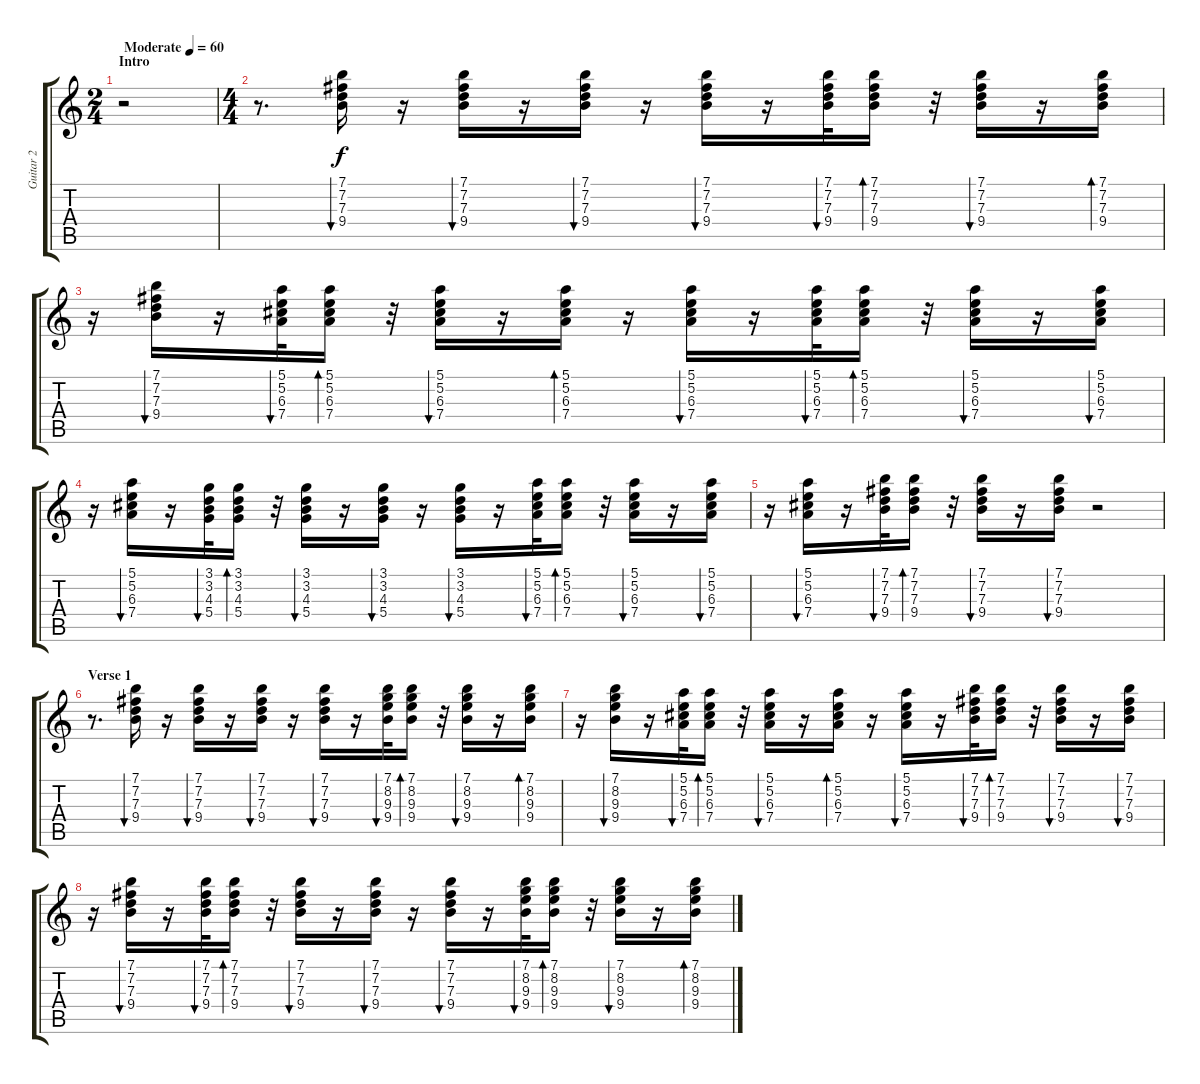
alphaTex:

\track ("Guitar 2" "Guitar 2") {instrument acousticguitarsteel}
\staff {score tabs}
\tuning (E4 B3 G3 D3 A2 E2) {hide}
\ts (2 4)
\section ("" "Intro")
\tempo (60 "Moderate")
\clef g2
\ks c
r.2{dy f instrument acousticguitarsteel} |
\ts (4 4)
r.8{d} (7.1 7.2 7.3 9.4).16{bu 30} r.16 (7.1 7.2 7.3 9.4).16{bu 30} r.16 (7.1 7.2 7.3 9.4).16{bu 30} r.16 (7.1 7.2 7.3 9.4).16{bu 30} r.16 (7.1 7.2 7.3 9.4).32{bu 30} (7.1 7.2 7.3 9.4).16{bd 30} r.32 (7.1 7.2 7.3 9.4).16{bu 30} r.16 (7.1 7.2 7.3 9.4).16{bd 30} |
r.16 (7.1 7.2 7.3 9.4).16{bu 30} r.16 (5.1 5.2 6.3 7.4).32{bu 30} (5.1 5.2 6.3 7.4).16{bd 30} r.32 (5.1 5.2 6.3 7.4).16{bu 30} r.16 (5.1 5.2 6.3 7.4).16{bd 30} r.16 (5.1 5.2 6.3 7.4).16{bu 30} r.16 (5.1 5.2 6.3 7.4).32{bu 30} (5.1 5.2 6.3 7.4).16{bd 60} r.32 (5.1 5.2 6.3 7.4).16{bu 30} r.16 (5.1 5.2 6.3 7.4).16{bu 30} |
r.16 (5.1 5.2 6.3 7.4).16{bu 30} r.16 (3.1 3.2 4.3 5.4).32{bu 30} (3.1 3.2 4.3 5.4).16{bd 30} r.32 (3.1 3.2 4.3 5.4).16{bu 30} r.16 (3.1 3.2 4.3 5.4).16{bu 30} r.16 (3.1 3.2 4.3 5.4).16{bu 30} r.16 (5.1 5.2 6.3 7.4).32{bu 30} (5.1 5.2 6.3 7.4).16{bd 30} r.32 (5.1 5.2 6.3 7.4).16{bu 30} r.16 (5.1 5.2 6.3 7.4).16{bu 30} |
r.16 (5.1 5.2 6.3 7.4).16{bu 30} r.16 (7.1 7.2 7.3 9.4).32{bu 30} (7.1 7.2 7.3 9.4).16{bd 30} r.32 (7.1 7.2 7.3 9.4).16{bu 30} r.16 (7.1 7.2 7.3 9.4).16{bu 30} r.2 |
\section ("" "Verse 1")
r.8{d} (7.1 7.2 7.3 9.4).16{bu 30} r.16 (7.1 7.2 7.3 9.4).16{bu 30} r.16 (7.1 7.2 7.3 9.4).16{bu 30} r.16 (7.1 7.2 7.3 9.4).16{bu 30} r.16 (7.1 8.2 9.3 9.4).32{bu 30} (7.1 8.2 9.3 9.4).16{bd 30} r.32 (7.1 8.2 9.3 9.4).16{bu 30} r.16 (7.1 8.2 9.3 9.4).16{bd 30} |
r.16 (7.1 8.2 9.3 9.4).16{bu 30} r.16 (5.1 5.2 6.3 7.4).32{bu 30} (5.1 5.2 6.3 7.4).16{bd 30} r.32 (5.1 5.2 6.3 7.4).16{bu 30} r.16 (5.1 5.2 6.3 7.4).16{bd 30} r.16 (5.1 5.2 6.3 7.4).16{bu 30} r.16 (7.1 7.2 7.3 9.4).32{bu 30} (7.1 7.2 7.3 9.4).16{bd 30} r.32 (7.1 7.2 7.3 9.4).16{bu 30} r.16 (7.1 7.2 7.3 9.4).16{bu 30} |
r.16 (7.1 7.2 7.3 9.4).16{bu 30} r.16 (7.1 7.2 7.3 9.4).32{bu 30} (7.1 7.2 7.3 9.4).16{bd 30} r.32 (7.1 7.2 7.3 9.4).16{bu 30} r.16 (7.1 7.2 7.3 9.4).16{bu 30} r.16 (7.1 7.2 7.3 9.4).16{bu 30} r.16 (7.1 8.2 9.3 9.4).32{bu 30} (7.1 8.2 9.3 9.4).16{bd 30} r.32 (7.1 8.2 9.3 9.4).16{bu 30} r.16 (7.1 8.2 9.3 9.4).16{bd 30}
